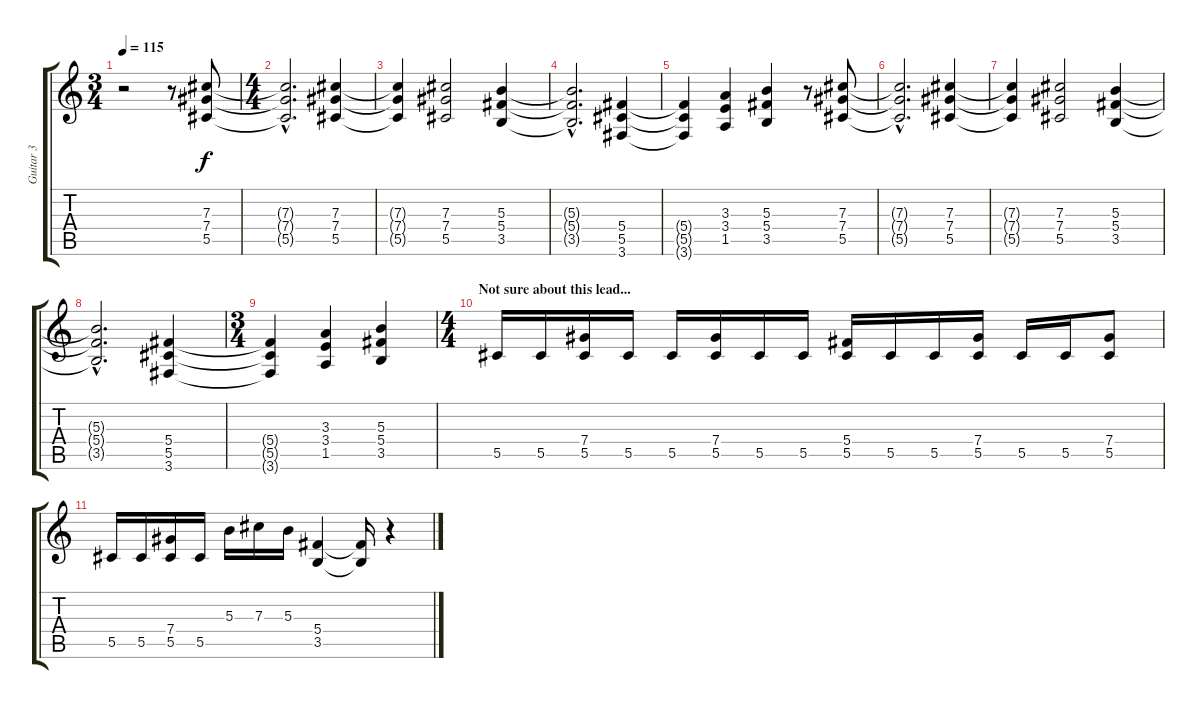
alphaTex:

\track ("Guitar 3" "Guitar 3") {instrument distortionguitar}
\staff {score tabs}
\tuning (Eb4 Bb3 Gb3 Db3 Ab2 Eb2) {hide}
\ts (3 4)
\tempo 115
\clef g2
\ks c
r.2{dy f instrument distortionguitar} r.8 (7.3 7.4 5.5).8 |
\ts (4 4)
(7.3{hac t} 7.4{hac t} 5.5{hac t}).2{d} (7.3 7.4 5.5).4 |
(7.3{t} 7.4{t} 5.5{t}).4 (7.3 7.4 5.5).2 (5.3 5.4 3.5).4 |
(5.3{hac t} 5.4{hac t} 3.5{hac t}).2{d} (5.4 5.5 3.6).4 |
(5.4{t} 5.5{t} 3.6{t}).4 (3.3 3.4 1.5).4 (5.3 5.4 3.5).4 r.8 (7.3 7.4 5.5).8 |
(7.3{hac t} 7.4{hac t} 5.5{hac t}).2{d} (7.3 7.4 5.5).4 |
(7.3{t} 7.4{t} 5.5{t}).4 (7.3 7.4 5.5).2 (5.3 5.4 3.5).4 |
(5.3{hac t} 5.4{hac t} 3.5{hac t}).2{d} (5.4 5.5 3.6).4 |
\ts (3 4)
(5.4{t} 5.5{t} 3.6{t}).4 (3.3 3.4 1.5).4 (5.3 5.4 3.5).4 |
\ts (4 4)
\section ("" "Not sure about this lead...")
5.5.16 5.5.16 (7.4 5.5).16 5.5.16 5.5.16 (7.4 5.5).16 5.5.16 5.5.16 (5.4 5.5).16 5.5.16 5.5.16 (7.4 5.5).16 5.5.16 5.5.16 (7.4 5.5).8 |
5.5.16 5.5.16 (7.4 5.5).16 5.5.16 5.3.16 7.3.16 5.3.16 (5.4 3.5).4 (5.4{t} 3.5{t}).16 r.4
